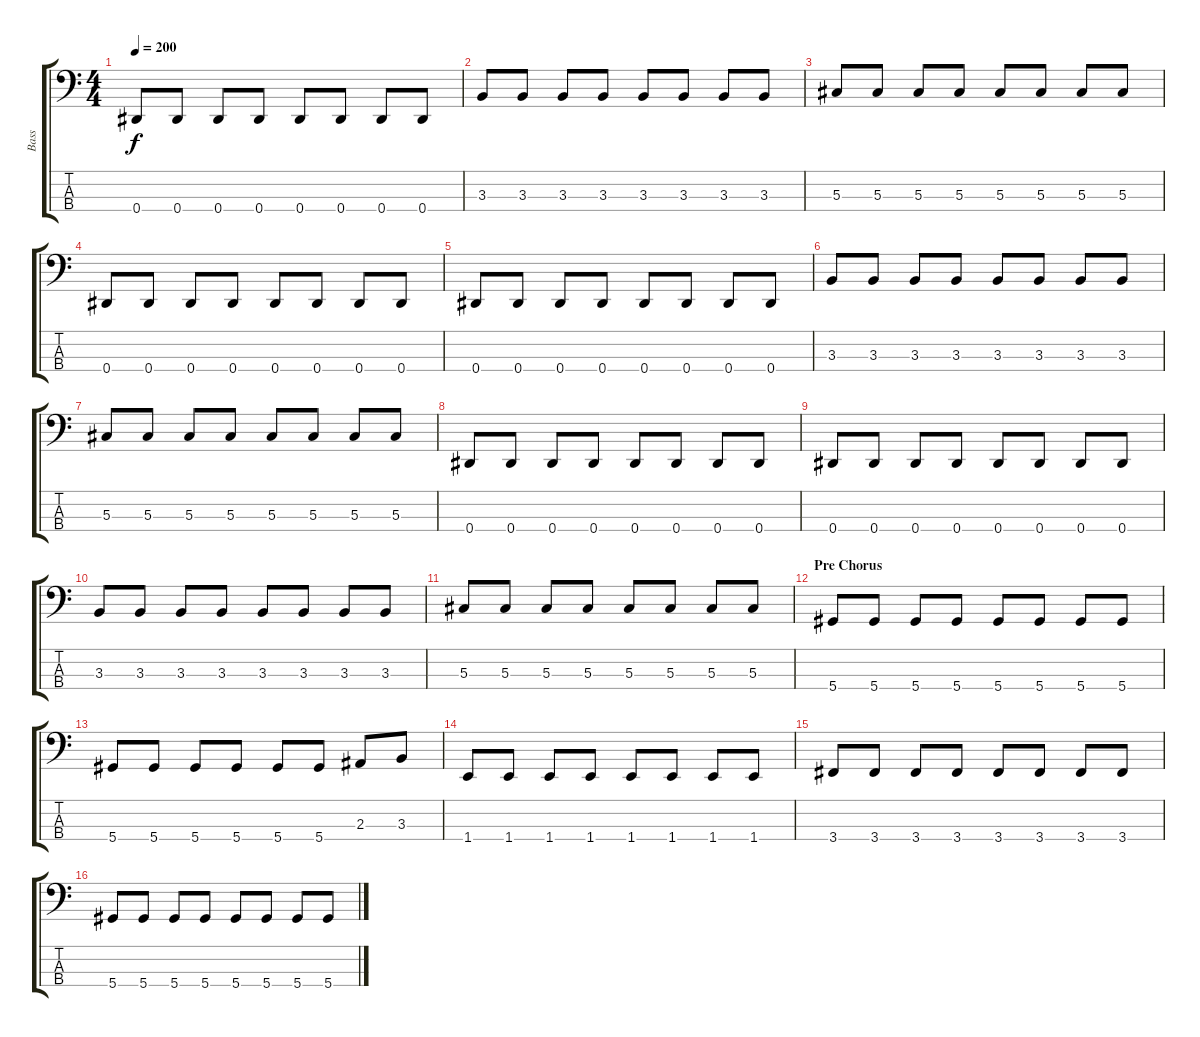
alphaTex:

\track ("Bass" "Bass") {instrument electricbassfinger}
\staff {score tabs}
\tuning (Gb2 Db2 Ab1 Eb1) {hide}
\ts (4 4)
\tempo 200
\clef f4
\ks c
0.4.8{dy f} 0.4.8 0.4.8 0.4.8 0.4.8 0.4.8 0.4.8 0.4.8 |
3.3.8 3.3.8 3.3.8 3.3.8 3.3.8 3.3.8 3.3.8 3.3.8 |
5.3.8 5.3.8 5.3.8 5.3.8 5.3.8 5.3.8 5.3.8 5.3.8 |
0.4.8 0.4.8 0.4.8 0.4.8 0.4.8 0.4.8 0.4.8 0.4.8 |
0.4.8 0.4.8 0.4.8 0.4.8 0.4.8 0.4.8 0.4.8 0.4.8 |
3.3.8 3.3.8 3.3.8 3.3.8 3.3.8 3.3.8 3.3.8 3.3.8 |
5.3.8 5.3.8 5.3.8 5.3.8 5.3.8 5.3.8 5.3.8 5.3.8 |
0.4.8 0.4.8 0.4.8 0.4.8 0.4.8 0.4.8 0.4.8 0.4.8 |
0.4.8 0.4.8 0.4.8 0.4.8 0.4.8 0.4.8 0.4.8 0.4.8 |
3.3.8 3.3.8 3.3.8 3.3.8 3.3.8 3.3.8 3.3.8 3.3.8 |
5.3.8 5.3.8 5.3.8 5.3.8 5.3.8 5.3.8 5.3.8 5.3.8 |
\section ("" "Pre Chorus")
5.4.8 5.4.8 5.4.8 5.4.8 5.4.8 5.4.8 5.4.8 5.4.8 |
5.4.8 5.4.8 5.4.8 5.4.8 5.4.8 5.4.8 2.3.8 3.3.8 |
1.4.8 1.4.8 1.4.8 1.4.8 1.4.8 1.4.8 1.4.8 1.4.8 |
3.4.8 3.4.8 3.4.8 3.4.8 3.4.8 3.4.8 3.4.8 3.4.8 |
5.4.8 5.4.8 5.4.8 5.4.8 5.4.8 5.4.8 5.4.8 5.4.8
